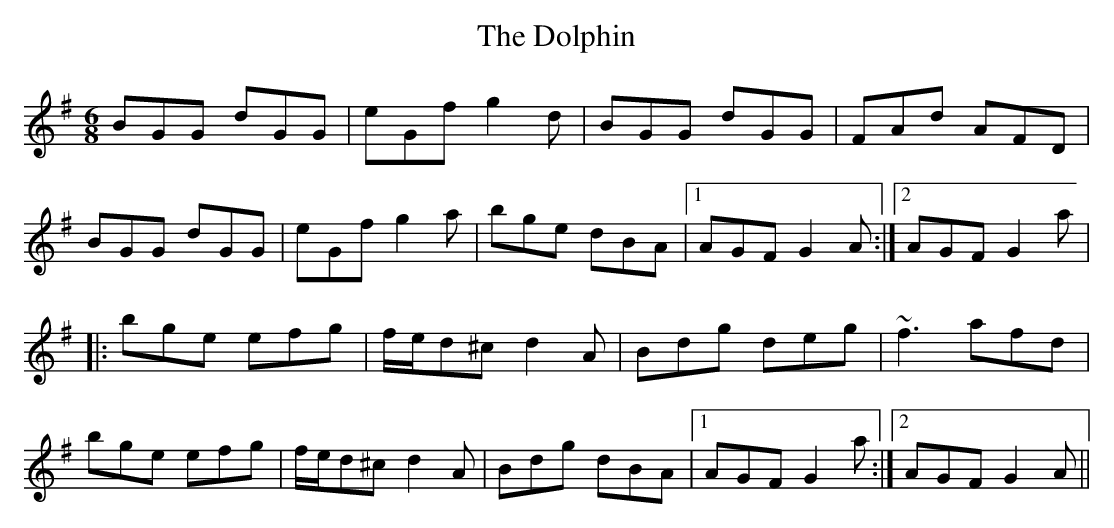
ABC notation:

X:1
T:Dolphin, The
M:6/8
L:1/8
K:G
BGG dGG|eGf g2d|BGG dGG|FAd AFD|
!BGG dGG|eGf g2a|bge dBA|1AGF G2A:|2 AGF G2a|
!|:bge efg|f/e/d^c d2A|Bdg deg|~f3 afd|
!bge efg|f/e/d^c d2A|Bdg dBA|1 AGF G2a:|2 AGF G2A||
